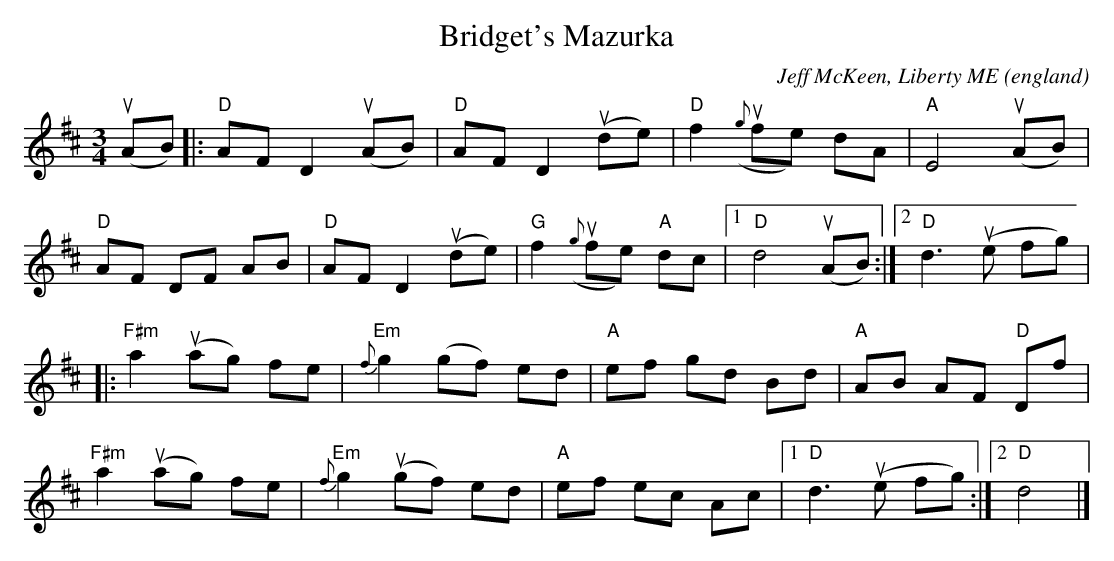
X:1
T:Bridget's Mazurka
O:england
M:3/4
L:1/8
C:Jeff McKeen, Liberty ME
K:D
(uAB)|: "D"AF D2 (uAB)|"D"AF D2 (ude)|"D"f2 ({g}ufe) dA|"A"E4 (uAB)|
"D"AF DF AB|"D"AF D2 (ude)|"G"f2 ({g}ufe) "A"dc|1 "D"d4 (uAB):|2 "D"d3 (ue fg)|
|: "F#m"a2 (uag) fe|"Em"{f}g2 (gf) ed|"A"ef gd Bd|"A"AB AF "D"Df|
"F#m"a2 (uag) fe|"Em"{f}g2 (ugf) ed|"A"ef ec Ac|1 "D"d3 (ue fg):|2 "D"d4|]
